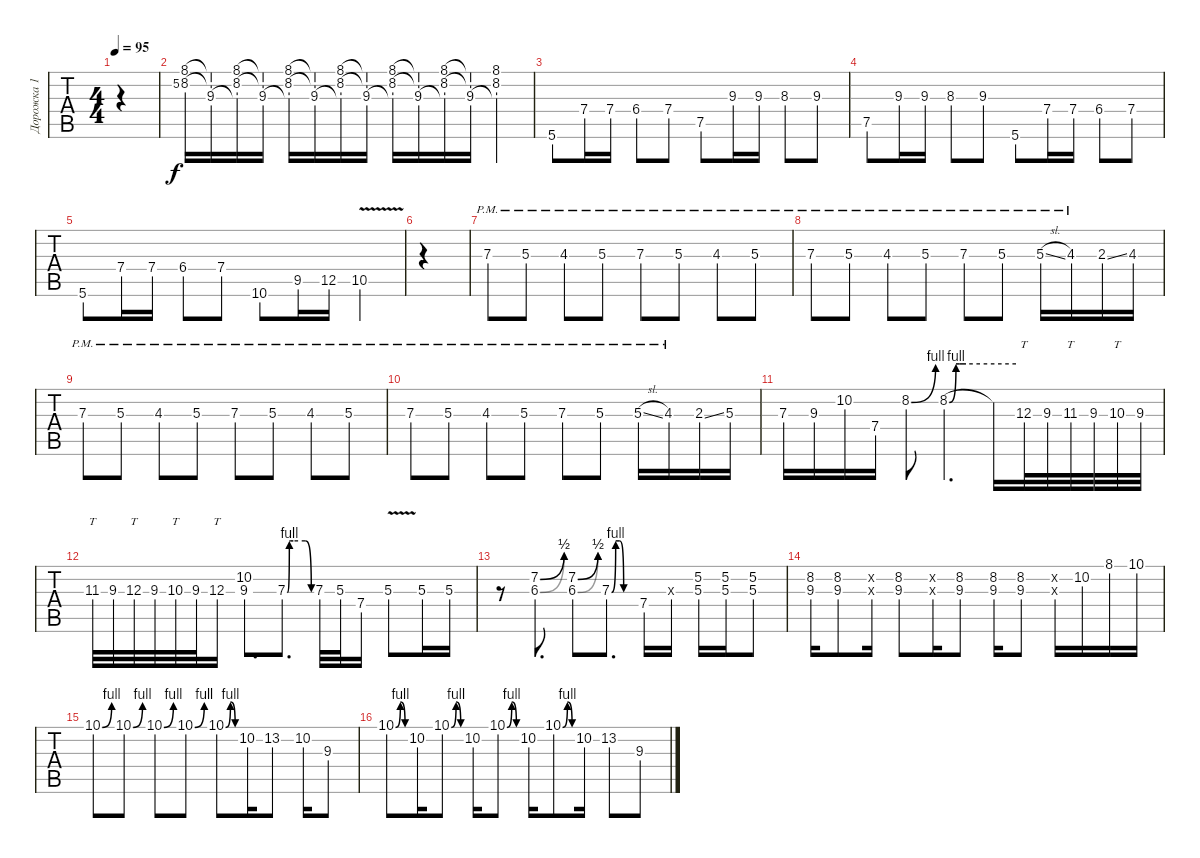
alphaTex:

\track ("Дорожка 1" "Дорожка 1") {instrument overdrivenguitar}
\staff {tabs}
\tuning (E4 B3 G3 D3 A2 E2) {hide}
\ts (4 4)
\tempo 95
\clef g2
\ks c
|
5.2.8{gr} (8.1 8.2).16 (8.1{t} 8.2{t} 9.3).16 (8.1 8.2 9.3{t}).16 (8.1{t} 8.2{t} 9.3).16 (8.1 8.2 9.3{t}).16 (8.1{t} 8.2{t} 9.3).16 (8.1 8.2 9.3{t}).16 (8.1{t} 8.2{t} 9.3).16 (8.1 8.2 9.3{t}).16 (8.1{t} 8.2{t} 9.3).16 (8.1 8.2 9.3{t}).16 (8.1{t} 8.2{t} 9.3).16 (8.1 8.2 9.3{t}).4 |
5.6.8 7.4.16 7.4.16 6.4.8 7.4.8 7.5.8 9.3.16 9.3.16 8.3.8 9.3.8 |
7.5.8 9.3.16 9.3.16 8.3.8 9.3.8 5.6.8 7.4.16 7.4.16 6.4.8 7.4.8 |
5.6.8 7.4.16 7.4.16 6.4.8 7.4.8 10.6.8 9.5.16 12.5.16 10.5{v}.4 |
|
7.3{pm}.8 5.3{pm}.8 4.3{pm}.8 5.3{pm}.8 7.3{pm}.8 5.3{pm}.8 4.3{pm}.8 5.3{pm}.8 |
7.3{pm}.8 5.3{pm}.8 4.3{pm}.8 5.3{pm}.8 7.3{pm}.8 5.3{pm}.8 5.3{sl pm}.16 4.3{pm}.16 2.3{ss}.16 4.3.16 |
7.3{pm}.8 5.3{pm}.8 4.3{pm}.8 5.3{pm}.8 7.3{pm}.8 5.3{pm}.8 4.3{pm}.8 5.3{pm}.8 |
7.3{pm}.8 5.3{pm}.8 4.3{pm}.8 5.3{pm}.8 7.3{pm}.8 5.3{pm}.8 5.3{sl pm}.16 4.3{pm}.16 2.3{ss}.16 5.3.16 |
7.3.16 9.3.16 10.2.16 7.4.16 8.2{be (bend 0 0 60 4)}.8 8.2{be (custom 0 0 6 4 9 4 15 4 60 4)}.4{d} 8.2{t}.16 12.3.32{tt} 9.3.32 11.3.32{tt} 9.3.32 10.3.32{tt} 9.3.32 |
11.3.32{tt} 9.3.32 12.3.32{tt} 9.3.32 10.3.32{tt} 9.3.32 12.3.16{tt} (10.2 9.3).8{d} 7.3{be (custom 0 0 5 4 9 4 15 4 45 4 60 0)}.8{d} 7.3.32 5.3.32 7.4.16 5.3{v}.8 5.3.16 5.3.16 |
r.8 (7.2{be (bend 0 0 60 2)} 6.3{be (bend 0 0 60 2)}).8{d} (7.2{be (bend 0 0 60 2)} 6.3{be (bend 0 0 60 2) st}).8 7.3{be (custom 0 0 10 4 20 4 30 0 60 0)}.8{d} 7.4.16 5.3{x}.16 (5.2 5.3).16 (5.2 5.3).16 (5.2 5.3).8 |
(8.2 9.3).16 (8.2{st} 9.3{st}).8 (8.2{x} 9.3{x}).16 (8.2 9.3).8 (8.2{x} 9.3{x}).16 (8.2{st} 9.3{st}).8 (8.2 9.3).16 (8.2 9.3).8 (0.2{x} 0.3{x}).16 10.2.16 8.1.16 10.1.16 |
10.1{be (bend 0 0 60 4)}.8 10.1{be (bend 0 0 60 4)}.8 10.1{be (bend 0 0 60 4)}.8 10.1{be (bend 0 0 60 4)}.8 10.1{be (bendrelease 0 0 15 4 40 4 60 0)}.8 10.2.16 13.2.8 10.2.16 9.3.8 |
10.1{be (bendrelease 0 0 15 4 44 4 60 0)}.8 10.2.16 10.1{be (bendrelease 0 0 15 4 44 4 60 0)}.8 10.2.16 10.1{be (bendrelease 0 0 15 4 44 4 60 0)}.8 10.2.16 10.1{be (bendrelease 0 0 15 4 44 4 60 0)}.8 10.2.16 13.2.8 9.3.8
